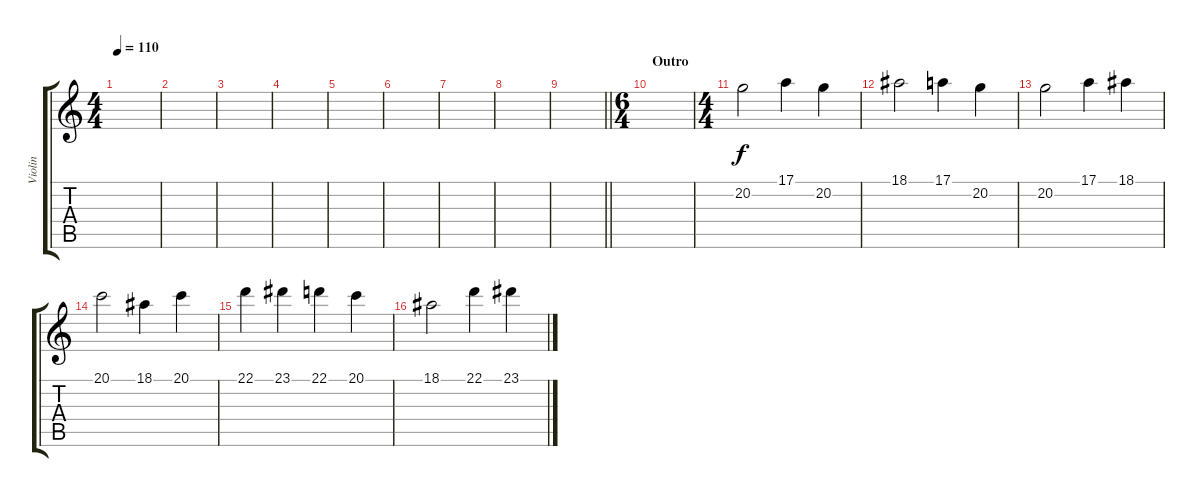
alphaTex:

\track ("Violin" "Violin") {instrument stringensemble1}
\staff {score tabs}
\tuning (E4 B3 G3 D3 A2 E2) {hide}
\ts (4 4)
\tempo 110
\clef g2
\ks c
|
|
|
|
|
|
|
|
\barLineRight lightlight
|
\ts (6 4)
\section ("" "Outro")
|
\ts (4 4)
20.2.2{volume 8 instrument stringensemble1} 17.1.4 20.2.4 |
18.1.2 17.1.4 20.2.4 |
20.2.2 17.1.4 18.1.4 |
20.1.2 18.1.4 20.1.4 |
22.1.4 23.1.4 22.1.4 20.1.4 |
18.1.2 22.1.4 23.1.4
